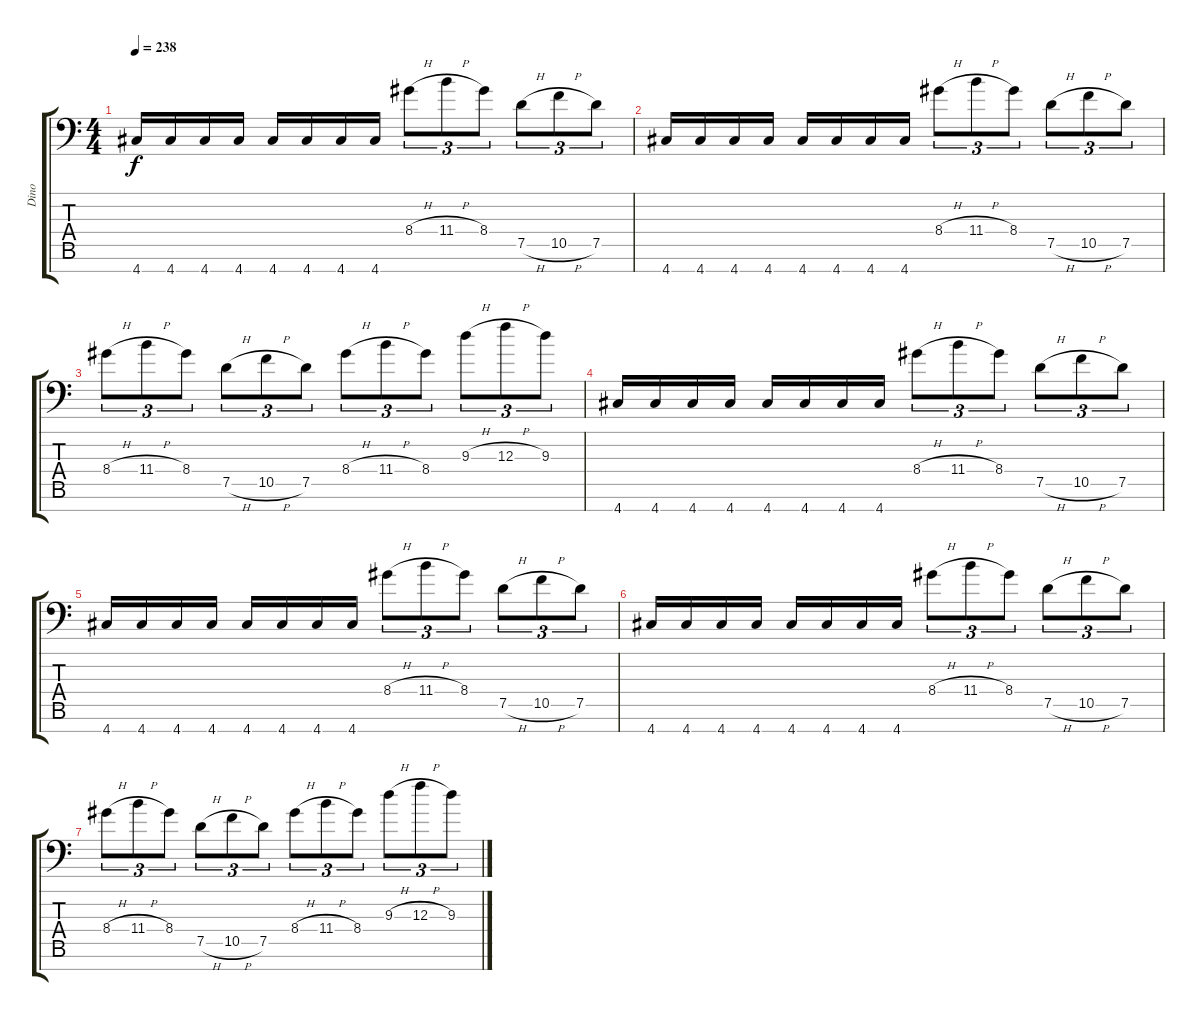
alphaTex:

\track ("Dino" "Dino") {instrument distortionguitar}
\staff {score tabs}
\tuning (D4 A3 F3 C3 G2 D2 A1) {hide}
\ts (4 4)
\tempo 238
\clef f4
\ks c
4.7.16{dy f} 4.7.16 4.7.16 4.7.16 4.7.16 4.7.16 4.7.16 4.7.16 8.4{h}.8{tu (3 2)} 11.4{h}.8{tu (3 2)} 8.4.8{tu (3 2)} 7.5{h}.8{tu (3 2)} 10.5{h}.8{tu (3 2)} 7.5.8{tu (3 2)} |
4.7.16 4.7.16 4.7.16 4.7.16 4.7.16 4.7.16 4.7.16 4.7.16 8.4{h}.8{tu (3 2)} 11.4{h}.8{tu (3 2)} 8.4.8{tu (3 2)} 7.5{h}.8{tu (3 2)} 10.5{h}.8{tu (3 2)} 7.5.8{tu (3 2)} |
8.4{h}.8{tu (3 2)} 11.4{h}.8{tu (3 2)} 8.4.8{tu (3 2)} 7.5{h}.8{tu (3 2)} 10.5{h}.8{tu (3 2)} 7.5.8{tu (3 2)} 8.4{h}.8{tu (3 2)} 11.4{h}.8{tu (3 2)} 8.4.8{tu (3 2)} 9.3{h}.8{tu (3 2)} 12.3{h}.8{tu (3 2)} 9.3.8{tu (3 2)} |
4.7.16 4.7.16 4.7.16 4.7.16 4.7.16 4.7.16 4.7.16 4.7.16 8.4{h}.8{tu (3 2)} 11.4{h}.8{tu (3 2)} 8.4.8{tu (3 2)} 7.5{h}.8{tu (3 2)} 10.5{h}.8{tu (3 2)} 7.5.8{tu (3 2)} |
4.7.16 4.7.16 4.7.16 4.7.16 4.7.16 4.7.16 4.7.16 4.7.16 8.4{h}.8{tu (3 2)} 11.4{h}.8{tu (3 2)} 8.4.8{tu (3 2)} 7.5{h}.8{tu (3 2)} 10.5{h}.8{tu (3 2)} 7.5.8{tu (3 2)} |
4.7.16 4.7.16 4.7.16 4.7.16 4.7.16 4.7.16 4.7.16 4.7.16 8.4{h}.8{tu (3 2)} 11.4{h}.8{tu (3 2)} 8.4.8{tu (3 2)} 7.5{h}.8{tu (3 2)} 10.5{h}.8{tu (3 2)} 7.5.8{tu (3 2)} |
8.4{h}.8{tu (3 2)} 11.4{h}.8{tu (3 2)} 8.4.8{tu (3 2)} 7.5{h}.8{tu (3 2)} 10.5{h}.8{tu (3 2)} 7.5.8{tu (3 2)} 8.4{h}.8{tu (3 2)} 11.4{h}.8{tu (3 2)} 8.4.8{tu (3 2)} 9.3{h}.8{tu (3 2)} 12.3{h}.8{tu (3 2)} 9.3.8{tu (3 2)}
